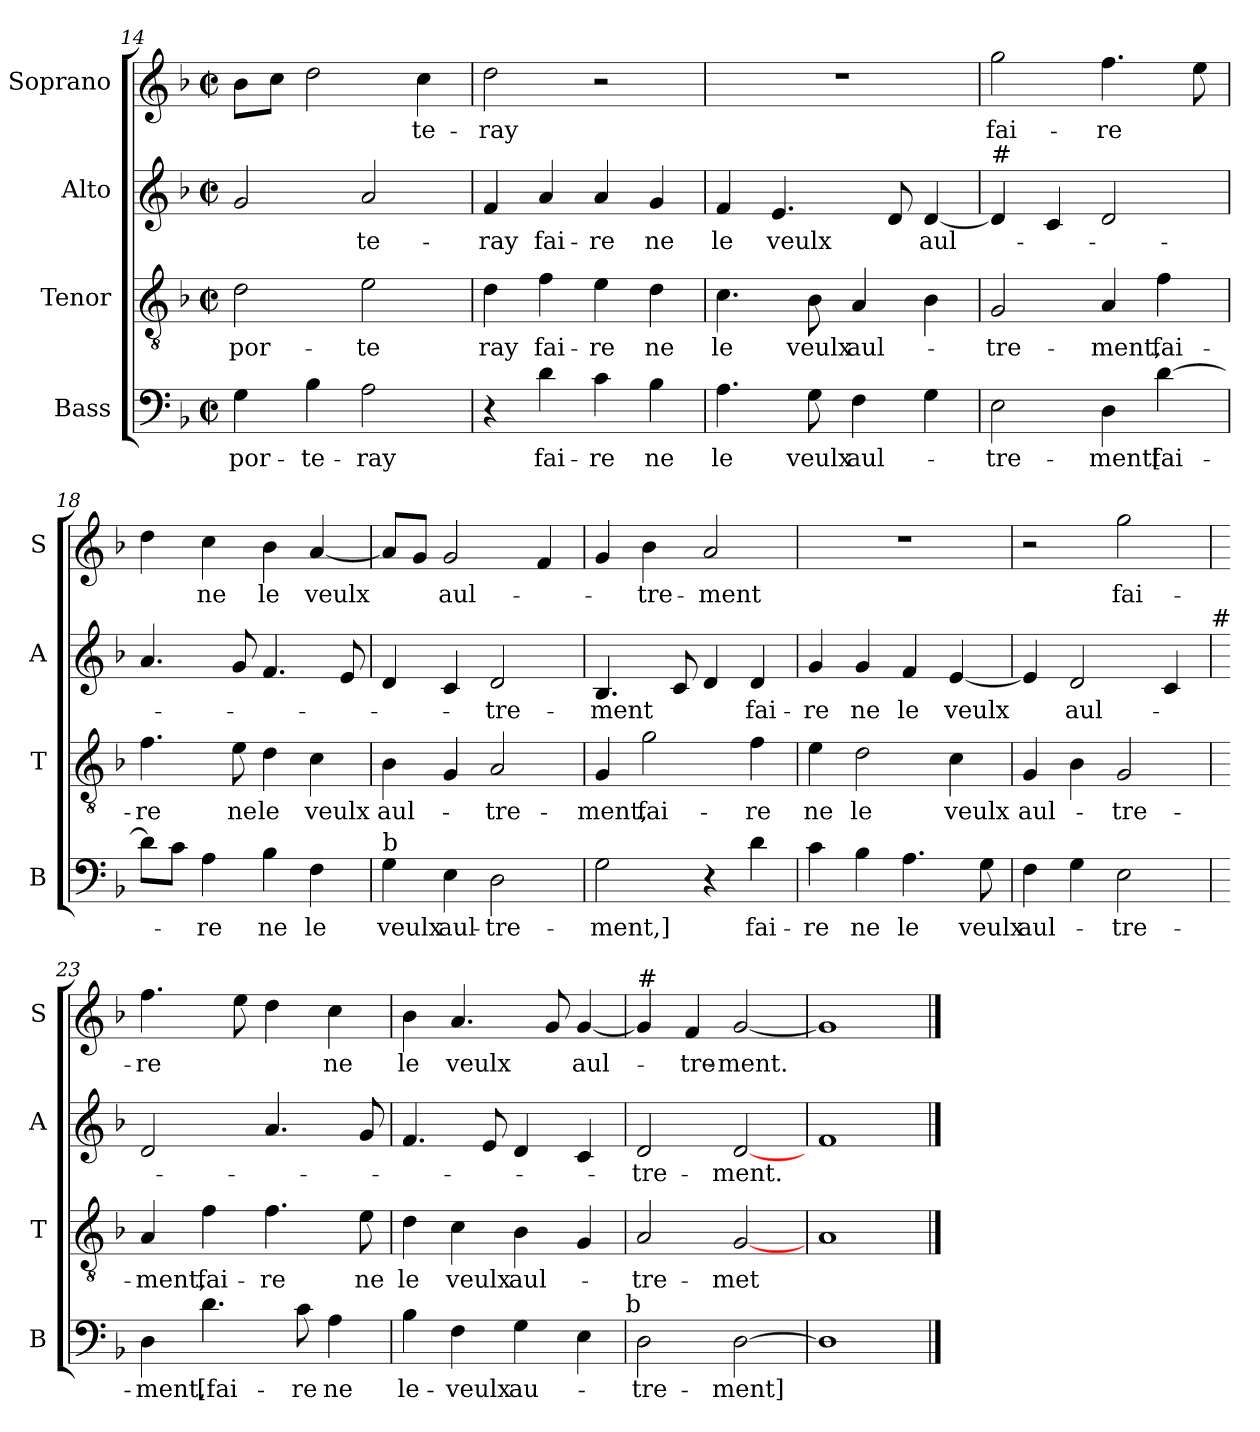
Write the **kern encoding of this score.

**kern	**text	**kern	**text	**kern	**text	**kern	**text
*part4	*part4	*part3	*part3	*part2	*part2	*part1	*part1
*staff4	*staff4	*staff3	*staff3	*staff2	*staff2	*staff1	*staff1
*I"Bass	*	*I"Tenor	*	*I"Alto	*	*I"Soprano	*
*I'B	*	*I'T	*	*I'A	*	*I'S	*
*clefF4	*	*clefGv2	*	*clefG2	*	*clefG2	*
*k[b-]	*	*k[b-]	*	*k[b-]	*	*k[b-]	*
*F:	*	*F:	*	*F:	*	*F:	*
*M2/2	*	*M2/2	*	*M2/2	*	*M2/2	*
*met(c|)	*	*met(c|)	*	*met(c|)	*	*met(c|)	*
=14	=14	=14	=14	=14	=14	=14	=14
4G\	-por-	2d\	-por-	2g/	.	8b-\L	.
.	.	.	.	.	.	8cc\J	.
4B-\	-te-	.	.	.	.	2dd\	.
2A\	-ray	2e\	-te	2a/	-te-	.	.
.	.	.	.	.	.	4cc\	-te-
=15	=15	=15	=15	=15	=15	=15	=15
4r	.	4d\	ray	4f/	-ray	2dd\	-ray
4d\	fai-	4f\	fai-	4a/	fai-	.	.
4c\	-re	4e\	-re	4a/	-re	2r	.
4B-\	ne	4d\	ne	4g/	ne	.	.
!!LO:PB:g=z
=16	=16	=16	=16	=16	=16	=16	=16
4.A\	le	4.c\	le	4f/	le	1r	.
.	.	.	.	4.e/	veulx	.	.
8G\	veulx	8B-\	veulx	.	.	.	.
4F\	aul-	4A/	aul-	.	.	.	.
.	.	.	.	8d/	.	.	.
4G\	.	4B-\	.	[4d/	aul-	.	.
=17	=17	=17	=17	=17	=17	=17	=17
!	!	!	!	!LO:TX:a:t=#	!	!	!
2E\	-tre-	2G/	-tre-	4d/]	.	2gg\	fai-
.	.	.	.	4c/	.	.	.
4D\	-ment[	4A/	-ment,	2d/	.	4.ff\	-re
[4d\	fai-	4f\	fai-	.	.	.	.
.	.	.	.	.	.	8ee\	.
=18	=18	=18	=18	=18	=18	=18	=18
8d\L]	.	4.f\	-re	4.a/	.	4dd\	.
8c\J	.	.	.	.	.	.	.
4A\	-re	.	.	.	.	4cc\	ne
.	.	8e\	ne	8g/	.	.	.
4B-\	ne	4d\	le	4.f/	.	4b-\	le
4F\	le	4c\	veulx	.	.	[4a/	veulx
.	.	.	.	8e/	.	.	.
=19	=19	=19	=19	=19	=19	=19	=19
!LO:TX:a:t=b	!	!	!	!	!	!	!
4G\	veulx	4B-\	aul-	4d/	.	8a/L]	.
.	.	.	.	.	.	8g/J	.
4E\	aul-	4G/	.	4c/	.	2g/	aul-
2D\	-tre-	2A/	-tre-	2d/	-tre-	.	.
.	.	.	.	.	.	4f/	.
=20	=20	=20	=20	=20	=20	=20	=20
2G\	-ment,]	4G/	-ment,	4.B-/	-ment	4g/	.
.	.	2g\	fai-	.	.	4b-\	-tre-
.	.	.	.	8c/	.	.	.
4r	.	.	.	4d/	.	2a/	-ment
4d\	fai-	4f\	-re	4d/	fai-	.	.
!!LO:LB:g=z
=21	=21	=21	=21	=21	=21	=21	=21
4c\	-re	4e\	ne	4g/	-re	1r	.
4B-\	ne	2d\	le	4g/	ne	.	.
4.A\	le	.	.	4f/	le	.	.
.	.	4c\	veulx	[4e/	veulx	.	.
8G\	veulx	.	.	.	.	.	.
=22	=22	=22	=22	=22	=22	=22	=22
4F\	aul-	4G/	aul-	4e/]	.	2r	.
4G\	.	4B-\	.	2d/	aul-	.	.
2E\	-tre-	2G/	-tre-	.	.	2gg\	fai-
.	.	.	.	4c/	.	.	.
!	!	!	!	!LO:TX:a:t=#	!	!	!
=23	=23	=23	=23	=23	=23	=23	=23
4D\	-ment,	4A/	-ment,	2d/	.	4.ff\	-re
4.d\	[fai-	4f\	fai-	.	.	.	.
.	.	.	.	.	.	8ee\	.
.	.	4.f\	-re	4.a/	.	4dd\	.
8c\	-re	.	.	.	.	.	.
4A\	ne	.	.	.	.	4cc\	ne
.	.	8e\	ne	8g/	.	.	.
=24	=24	=24	=24	=24	=24	=24	=24
4B-\	le-	4d\	le	4.f/	.	4b-\	le
4F\	-veulx	4c\	veulx	.	.	4.a/	veulx
.	.	.	.	8e/	.	.	.
4G\	au-	4B-\	aul-	4d/	.	.	.
.	.	.	.	.	.	8g/	.
4E\	.	4G/	.	4c/	.	[4g/	aul-
!LO:TX:a:t=b	!	!	!	!	!	!	!
=25	=25	=25	=25	=25	=25	=25	=25
!	!	!	!	!	!	!LO:TX:a:t=#	!
2D\	-tre-	2A/	-tre-	2d/	-tre-	4g/]	.
.	.	.	.	.	.	4f/	-tre-
[2D\	-ment]	[2G/	-met	[2d/	-ment.	[2g/	-ment.
=26	=26	=26	=26	=26	=26	=26	=26
1D]	.	1A	.	1f	.	1g]	.
==	==	==	==	==	==	==	==
*-	*-	*-	*-	*-	*-	*-	*-
